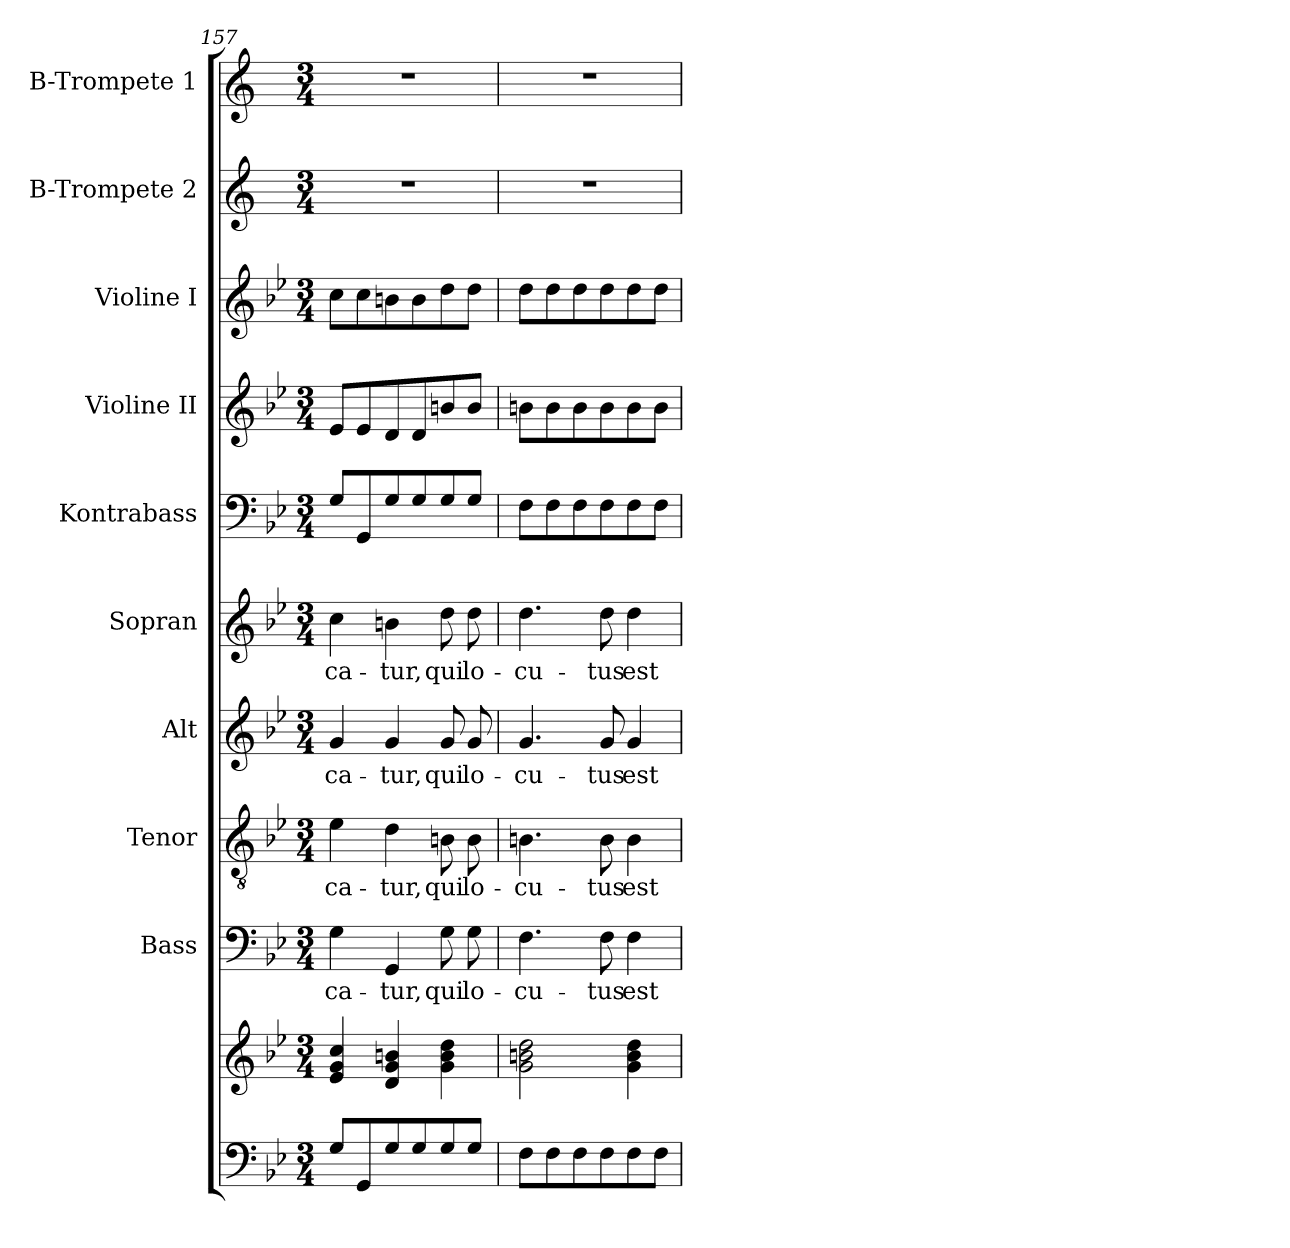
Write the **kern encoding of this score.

**kern	**kern	**kern	**text	**kern	**text	**kern	**text	**kern	**text	**kern	**kern	**kern	**kern	**kern
*part10	*part10	*part9	*part9	*part8	*part8	*part7	*part7	*part6	*part6	*part5	*part4	*part3	*part2	*part1
*staff11	*staff10	*staff9	*staff9	*staff8	*staff8	*staff7	*staff7	*staff6	*staff6	*staff5	*staff4	*staff3	*staff2	*staff1
*	*	*I"Bass	*	*I"Tenor	*	*I"Alt	*	*I"Sopran	*	*I"Kontrabass	*I"Violine II	*I"Violine I	*I"B-Trompete 2	*I"B-Trompete 1
*	*	*I'B.	*	*I'T.	*	*I'A.	*	*I'S.	*	*I'Kb.	*I'Vl. II	*I'Vl. I	*I'B Trp. 2	*I'B Trp. 1
*clefF4	*clefG2	*clefF4	*	*clefGv2	*	*clefG2	*	*clefG2	*	*clefF4	*clefG2	*clefG2	*clefG2	*clefG2
*	*	*	*	*	*	*	*	*	*	*ITrd7c12	*	*	*ITrd1c2	*ITrd1c2
*k[b-e-]	*k[b-e-]	*k[b-e-]	*	*k[b-e-]	*	*k[b-e-]	*	*k[b-e-]	*	*k[b-e-]	*k[b-e-]	*k[b-e-]	*k[b-e-]	*k[b-e-]
*B-:	*B-:	*B-:	*	*B-:	*	*B-:	*	*B-:	*	*B-:	*B-:	*B-:	*B-:	*B-:
*M3/4	*M3/4	*M3/4	*	*M3/4	*	*M3/4	*	*M3/4	*	*M3/4	*M3/4	*M3/4	*M3/4	*M3/4
=157	=157	=157	=157	=157	=157	=157	=157	=157	=157	=157	=157	=157	=157	=157
!	!	!	!LO:LY:b	!	!LO:LY:b	!	!LO:LY:b	!	!LO:LY:b	!	!	!	!	!
8G/L	4e-/ 4g/ 4cc/	4G\	-ca-	4e-\	-ca-	4g/	-ca-	4cc\	-ca-	8GG/L	8e-/L	8cc\L	2.r	2.r
8GG/	.	.	.	.	.	.	.	.	.	8GGG/	8e-/	8cc\	.	.
!	!	!	!LO:LY:b	!	!LO:LY:b	!	!LO:LY:b	!	!LO:LY:b	!	!	!	!	!
8G/	4d/ 4g/ 4bn/	4GG/	-tur,	4d\	-tur,	4g/	-tur,	4bn\	-tur,	8GG/	8d/	8bn\	.	.
8G/	.	.	.	.	.	.	.	.	.	8GG/	8d/	8b\	.	.
!	!	!	!LO:LY:b	!	!LO:LY:b	!	!LO:LY:b	!	!LO:LY:b	!	!	!	!	!
8G/	4g\ 4b\ 4dd\	8G\	qui	8Bn\	qui	8g/	qui	8dd\	qui	8GG/	8bn/	8dd\	.	.
!	!	!	!LO:LY:b	!	!LO:LY:b	!	!LO:LY:b	!	!LO:LY:b	!	!	!	!	!
8G/J	.	8G\	lo-	8B\	lo-	8g/	lo-	8dd\	lo-	8GG/J	8b/J	8dd\J	.	.
=158	=158	=158	=158	=158	=158	=158	=158	=158	=158	=158	=158	=158	=158	=158
!	!	!	!LO:LY:b	!	!LO:LY:b	!	!LO:LY:b	!	!LO:LY:b	!	!	!	!	!
8F\L	2g\ 2bn\ 2dd\	4.F\	-cu-	4.Bn\	-cu-	4.g/	-cu-	4.dd\	-cu-	8FF\L	8bn\L	8dd\L	2.r	2.r
8F\	.	.	.	.	.	.	.	.	.	8FF\	8b\	8dd\	.	.
8F\	.	.	.	.	.	.	.	.	.	8FF\	8b\	8dd\	.	.
!	!	!	!LO:LY:b	!	!LO:LY:b	!	!LO:LY:b	!	!LO:LY:b	!	!	!	!	!
8F\	.	8F\	-tus	8B\	-tus	8g/	-tus	8dd\	-tus	8FF\	8b\	8dd\	.	.
!	!	!	!LO:LY:b	!	!LO:LY:b	!	!LO:LY:b	!	!LO:LY:b	!	!	!	!	!
8F\	4g\ 4b\ 4dd\	4F\	est	4B\	est	4g/	est	4dd\	est	8FF\	8b\	8dd\	.	.
8F\J	.	.	.	.	.	.	.	.	.	8FF\J	8b\J	8dd\J	.	.
=	=	=	=	=	=	=	=	=	=	=	=	=	=	=
*-	*-	*-	*-	*-	*-	*-	*-	*-	*-	*-	*-	*-	*-	*-
